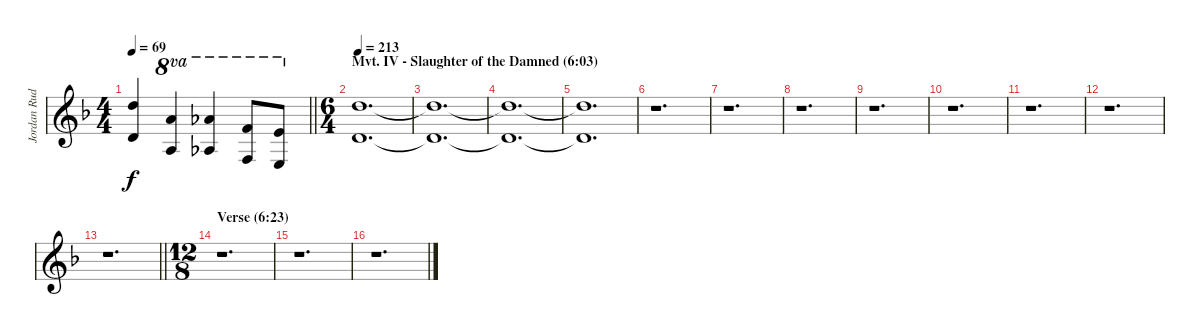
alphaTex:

\track ("Jordan Rudess Strings" "Jordan Rud") {instrument stringensemble1}
\staff {score}
\tuning (E4 B3 G3 D3 A2 E2 B1) {hide}
\ts (4 4)
\tempo 69
\clef g2
\barLineRight lightlight
\ks dminor
(10.1 3.2).4{dy f} (17.1 10.2).4{ot 8va} (16.1 9.2).4{ot 8va} (1.1 18.2).8{ot 8va} (0.1 17.2).8{ot 8va} |
\ts (6 4)
\section ("" "Mvt. IV - Slaughter of the Damned (6:03)")
\tempo 213
(10.1 3.2).1{d} |
(10.1{t} 3.2{t}).1{d volume 0} |
(10.1{t} 3.2{t}).1{d} |
(10.1{t} 3.2{t}).1{d} |
r.1{d} |
r.1{d} |
r.1{d} |
r.1{d} |
r.1{d} |
r.1{d} |
r.1{d} |
\barLineRight lightlight
r.1{d} |
\ts (12 8)
\section ("" "Verse (6:23)")
r.1{d} |
r.1{d} |
r.1{d}
